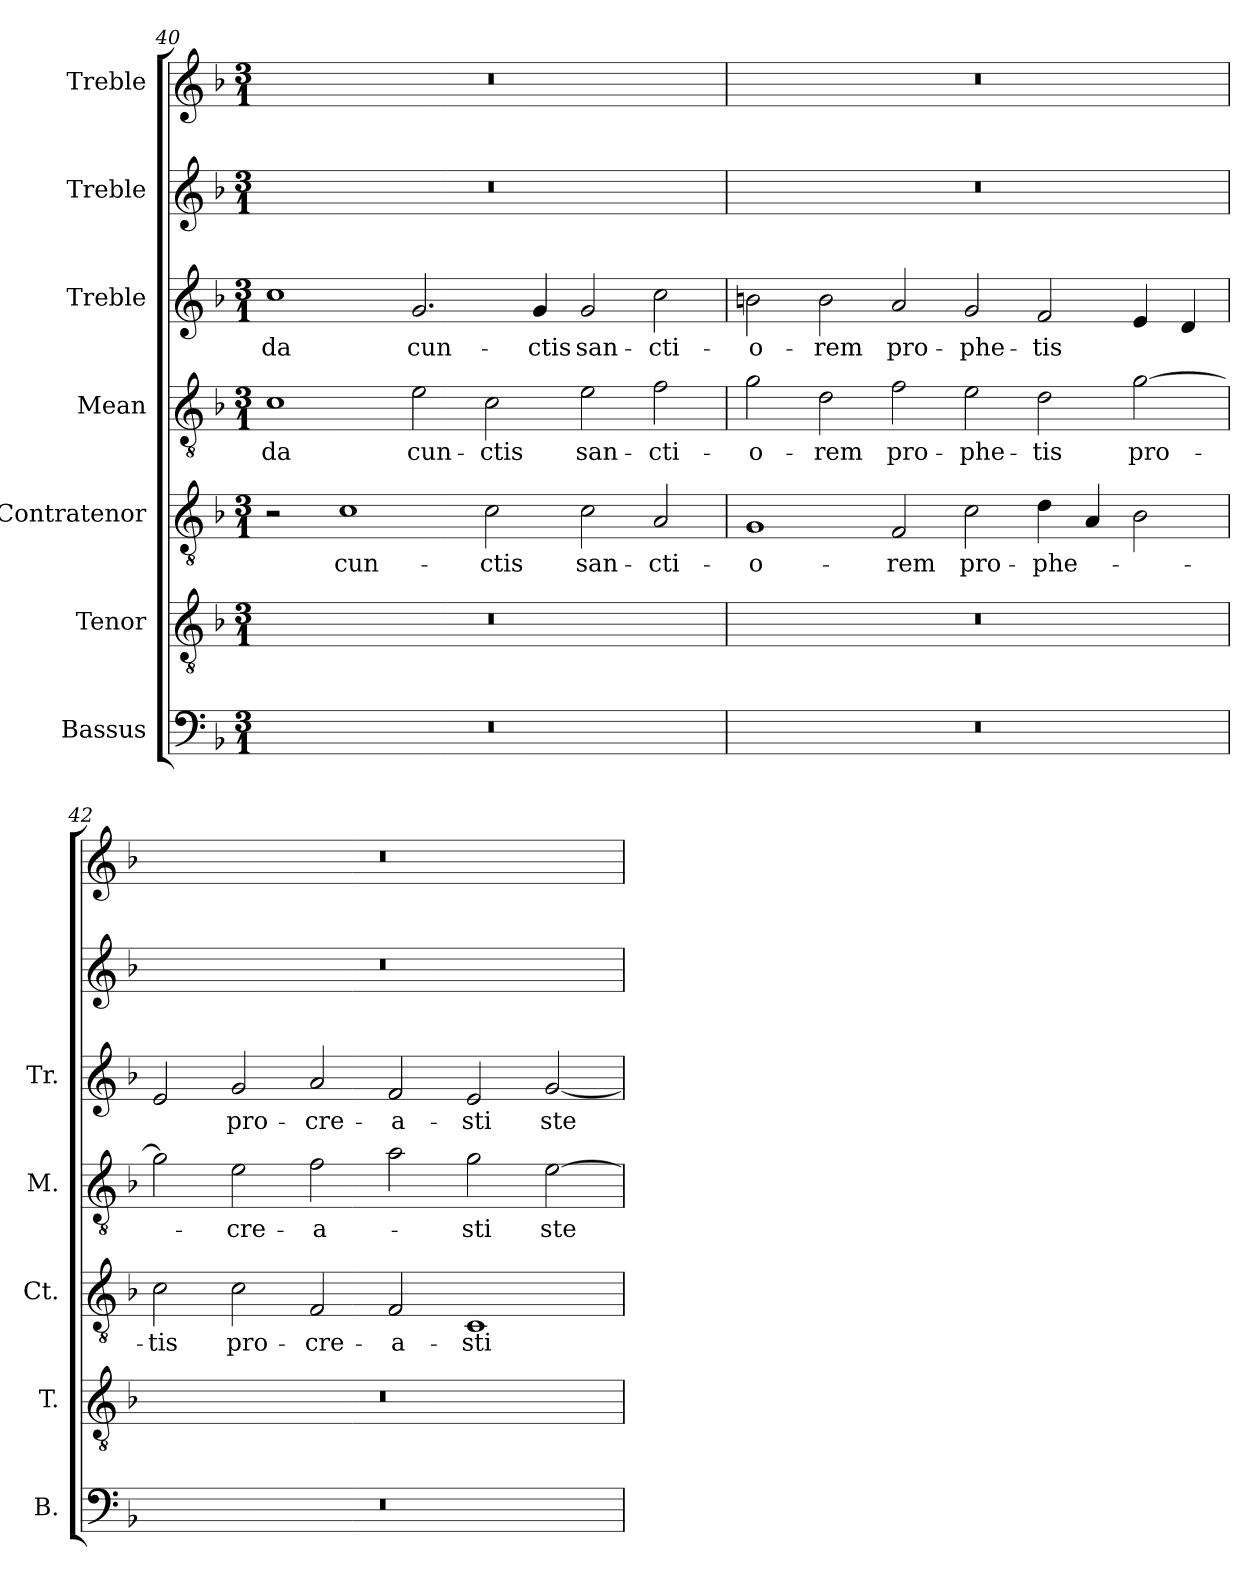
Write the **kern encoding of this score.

**kern	**kern	**kern	**text	**kern	**text	**kern	**text	**kern	**kern
*part7	*part6	*part5	*part5	*part4	*part4	*part3	*part3	*part2	*part1
*staff7	*staff6	*staff5	*staff5	*staff4	*staff4	*staff3	*staff3	*staff2	*staff1
*I"Bassus	*I"Tenor	*I"Contratenor	*	*I"Mean	*	*I"Treble	*	*I"Treble	*I"Treble
*I'B.	*I'T.	*I'Ct.	*	*I'M.	*	*I'Tr.	*	*	*
!!LO:LB:g=z
*clefF4	*clefGv2	*clefGv2	*	*clefGv2	*	*clefG2	*	*clefG2	*clefG2
*	*ITrd7c12	*ITrd7c12	*	*ITrd7c12	*	*	*	*	*
*k[b-]	*k[b-]	*k[b-]	*	*k[b-]	*	*k[b-]	*	*k[b-]	*k[b-]
*F:	*F:	*F:	*	*F:	*	*F:	*	*F:	*F:
*M3/1	*M3/1	*M3/1	*	*M3/1	*	*M3/1	*	*M3/1	*M3/1
=40	=40	=40	=40	=40	=40	=40	=40	=40	=40
!LO:N:vis=1	!LO:N:vis=1	!	!	!	!	!	!	!	!
!	!	!	!	!	!LO:LY:b:color=#000000	!	!	!	!
!	!	!	!	!	!	!	!LO:LY:b:color=#000000	!LO:N:vis=1	!LO:N:vis=1
0.r	0.r	2r	.	1Ci	-da	1cci	-da	0.r	0.r
!	!	!	!LO:LY:b:color=#000000	!	!	!	!	!	!
.	.	1Ci	cun-	.	.	.	.	.	.
!	!	!	!	!	!LO:LY:b:color=#000000	!	!	!	!
!	!	!	!	!	!	!	!LO:LY:b:color=#000000	!	!
.	.	.	.	2Ei\	cun-	2.gi/	cun-	.	.
!	!	!	!LO:LY:b:color=#000000	!	!	!	!	!	!
!	!	!	!	!	!LO:LY:b:color=#000000	!	!	!	!
.	.	2Ci\	-ctis	2Ci\	-ctis	.	.	.	.
!	!	!	!	!	!	!	!LO:LY:b:color=#000000	!	!
.	.	.	.	.	.	4gi/	-ctis	.	.
!	!	!	!LO:LY:b:color=#000000	!	!	!	!	!	!
!	!	!	!	!	!LO:LY:b:color=#000000	!	!	!	!
!	!	!	!	!	!	!	!LO:LY:b:color=#000000	!	!
.	.	2Ci\	san-	2Ei\	san-	2gi/	san-	.	.
!	!	!	!LO:LY:b:color=#000000	!	!	!	!	!	!
!	!	!	!	!	!LO:LY:b:color=#000000	!	!	!	!
!	!	!	!	!	!	!	!LO:LY:b:color=#000000	!	!
.	.	2AAi/	-cti-	2Fi\	-cti-	2cci\	-cti-	.	.
=41	=41	=41	=41	=41	=41	=41	=41	=41	=41
!LO:N:vis=1	!LO:N:vis=1	!	!	!	!	!	!	!	!
!	!	!	!LO:LY:b:color=#000000	!	!	!	!	!	!
!	!	!	!	!	!LO:LY:b:color=#000000	!	!	!	!
!	!	!	!	!	!	!	!LO:LY:b:color=#000000	!LO:N:vis=1	!LO:N:vis=1
0.r	0.r	1GGi	-o-	2Gi\	-o-	2bni\	-o-	0.r	0.r
!	!	!	!	!	!LO:LY:b:color=#000000	!	!	!	!
!	!	!	!	!	!	!	!LO:LY:b:color=#000000	!	!
.	.	.	.	2Di\	-rem	2bi\	-rem	.	.
!	!	!	!LO:LY:b:color=#000000	!	!	!	!	!	!
!	!	!	!	!	!LO:LY:b:color=#000000	!	!	!	!
!	!	!	!	!	!	!	!LO:LY:b:color=#000000	!	!
.	.	2FFi/	-rem	2Fi\	pro-	2ai/	pro-	.	.
!	!	!	!LO:LY:b:color=#000000	!	!	!	!	!	!
!	!	!	!	!	!LO:LY:b:color=#000000	!	!	!	!
!	!	!	!	!	!	!	!LO:LY:b:color=#000000	!	!
.	.	2Ci\	pro-	2Ei\	-phe-	2gi/	-phe-	.	.
!	!	!	!LO:LY:b:color=#000000	!	!	!	!	!	!
!	!	!	!	!	!LO:LY:b:color=#000000	!	!	!	!
!	!	!	!	!	!	!	!LO:LY:b:color=#000000	!	!
.	.	4Di\	-phe-	2Di\	-tis	2fi/	-tis	.	.
.	.	4AAi/	.	.	.	.	.	.	.
!	!	!	!	!	!LO:LY:b:color=#000000	!	!	!	!
.	.	2BB-i\	.	[>2Gi\	pro-	4ei/	.	.	.
.	.	.	.	.	.	4di/	.	.	.
=42	=42	=42	=42	=42	=42	=42	=42	=42	=42
!LO:N:vis=1	!LO:N:vis=1	!	!	!	!	!	!	!	!
!	!	!	!LO:LY:b:color=#000000	!	!	!	!	!LO:N:vis=1	!LO:N:vis=1
0.r	0.r	2Ci\	-tis	2Gi\]	.	2ei/	.	0.r	0.r
!	!	!	!LO:LY:b:color=#000000	!	!	!	!	!	!
!	!	!	!	!	!LO:LY:b:color=#000000	!	!	!	!
!	!	!	!	!	!	!	!LO:LY:b:color=#000000	!	!
.	.	2Ci\	pro-	2Ei\	-cre-	2gi/	pro-	.	.
!	!	!	!LO:LY:b:color=#000000	!	!	!	!	!	!
!	!	!	!	!	!LO:LY:b:color=#000000	!	!	!	!
!	!	!	!	!	!	!	!LO:LY:b:color=#000000	!	!
.	.	2FFi/	-cre-	2Fi\	-a-	2ai/	-cre-	.	.
!	!	!	!LO:LY:b:color=#000000	!	!	!	!	!	!
!	!	!	!	!	!	!	!LO:LY:b:color=#000000	!	!
.	.	2FFi/	-a-	2Ai\	.	2fi/	-a-	.	.
!	!	!	!LO:LY:b:color=#000000	!	!	!	!	!	!
!	!	!	!	!	!LO:LY:b:color=#000000	!	!	!	!
!	!	!	!	!	!	!	!LO:LY:b:color=#000000	!	!
.	.	1CCi	-sti	2Gi\	-sti	2ei/	-sti	.	.
!	!	!	!	!	!LO:LY:b:color=#000000	!	!	!	!
!	!	!	!	!	!	!	!LO:LY:b:color=#000000	!	!
.	.	.	.	[>2Ei\	ste-	[<2gi/	ste-	.	.
=	=	=	=	=	=	=	=	=	=
*-	*-	*-	*-	*-	*-	*-	*-	*-	*-
